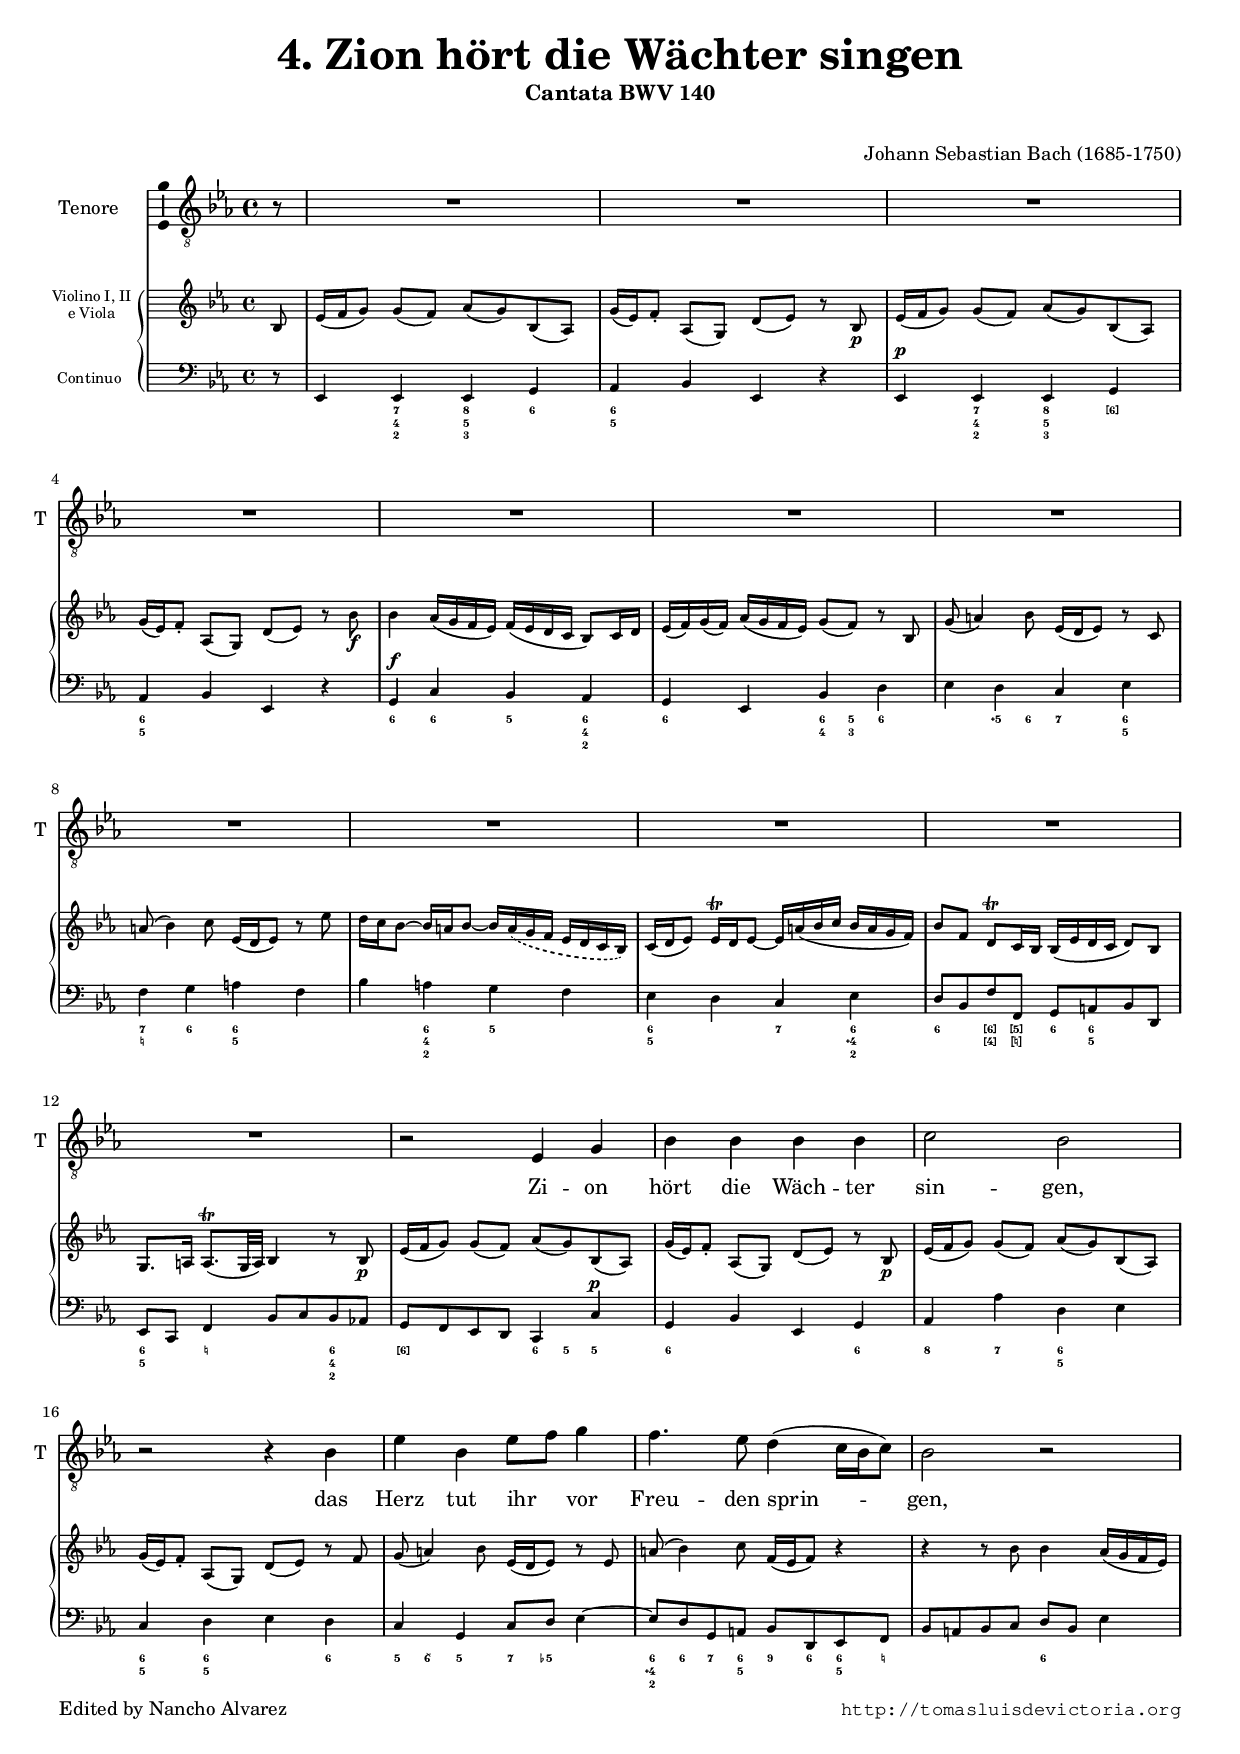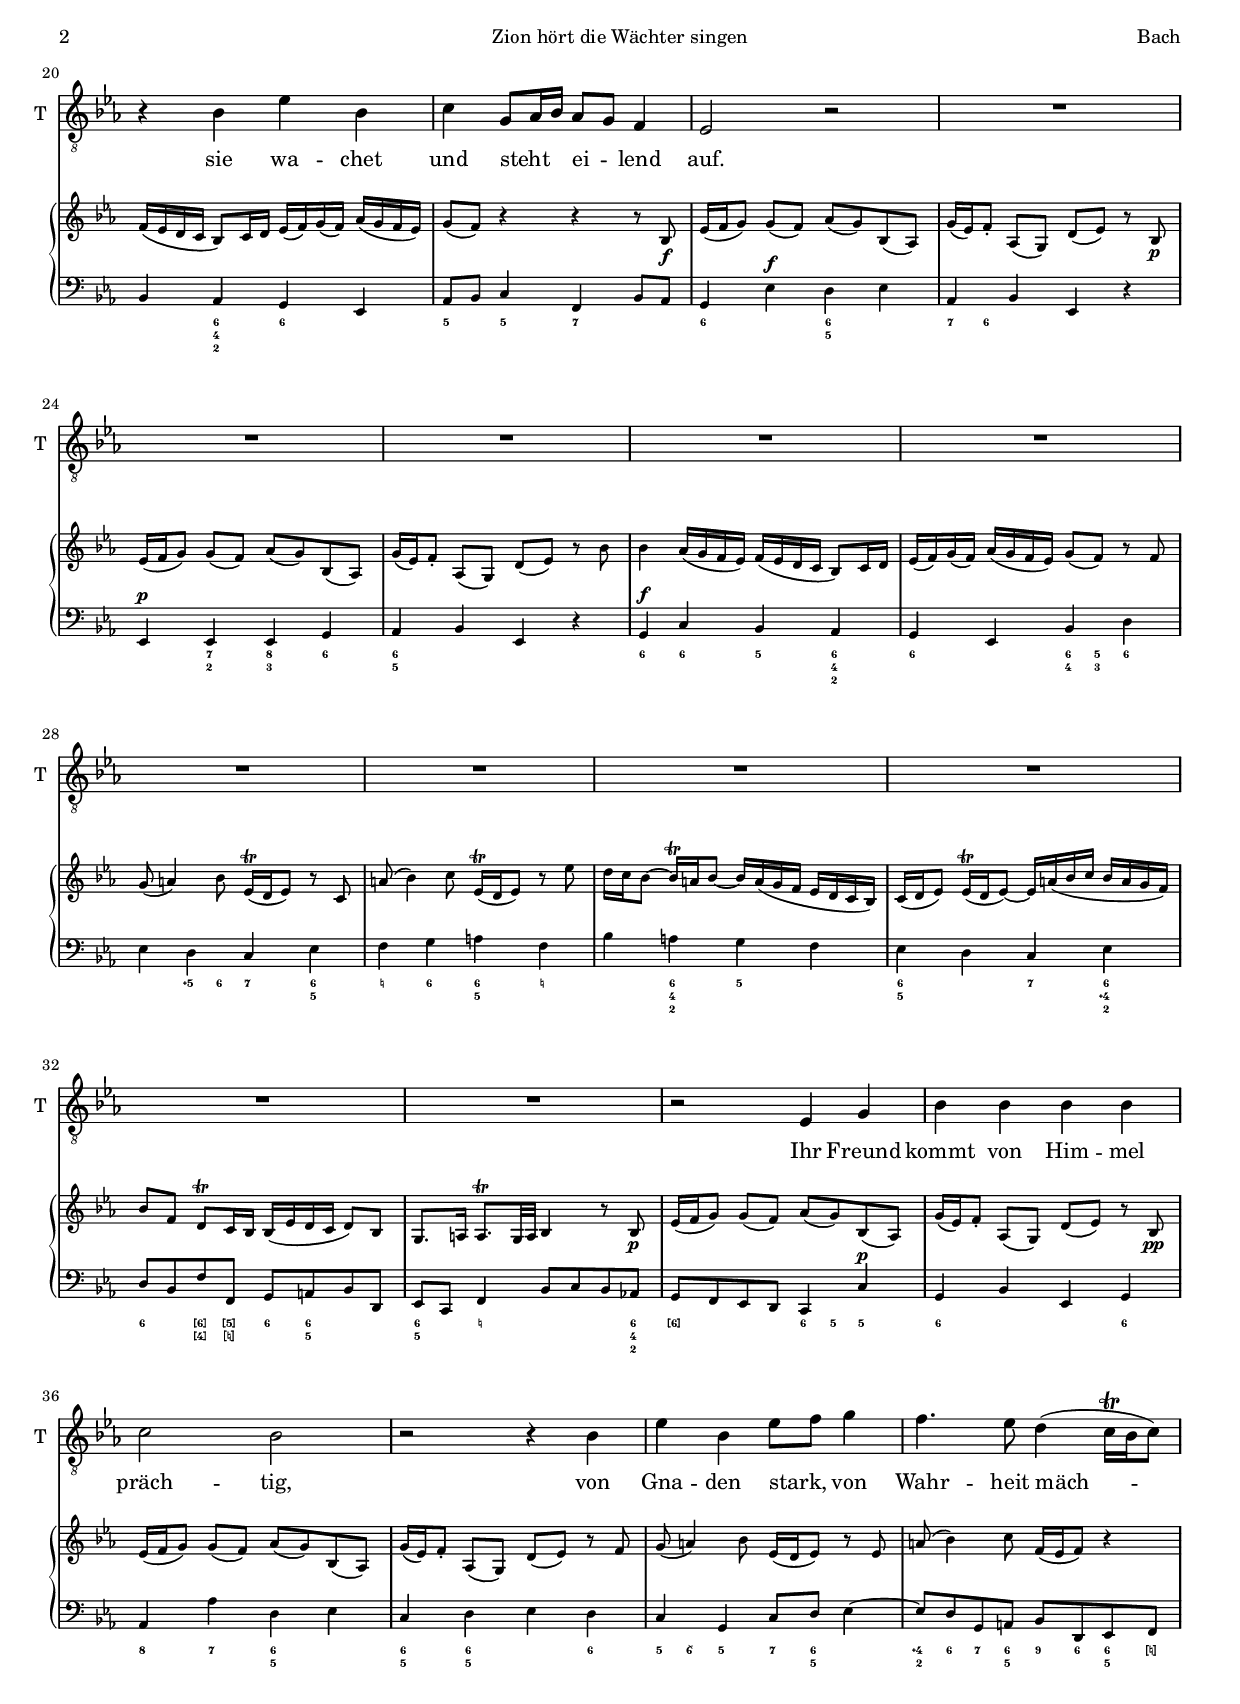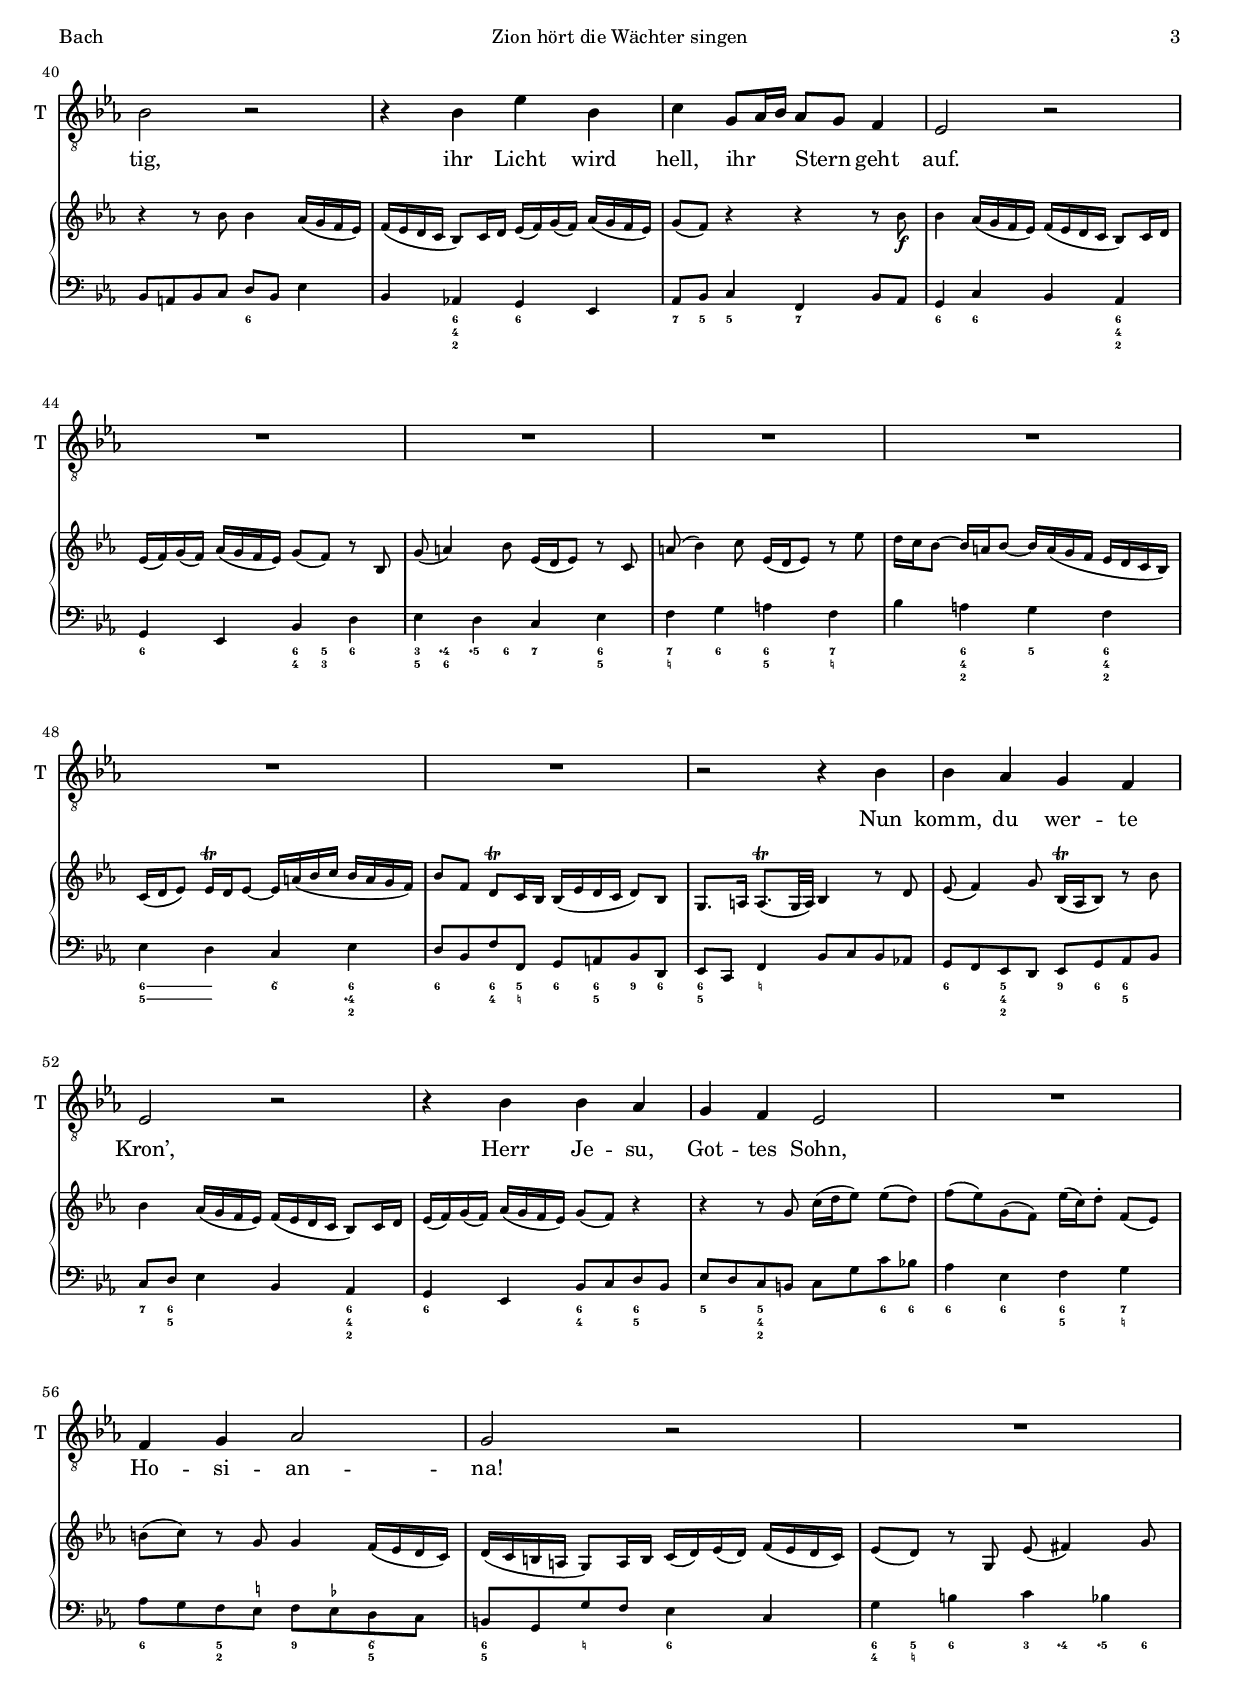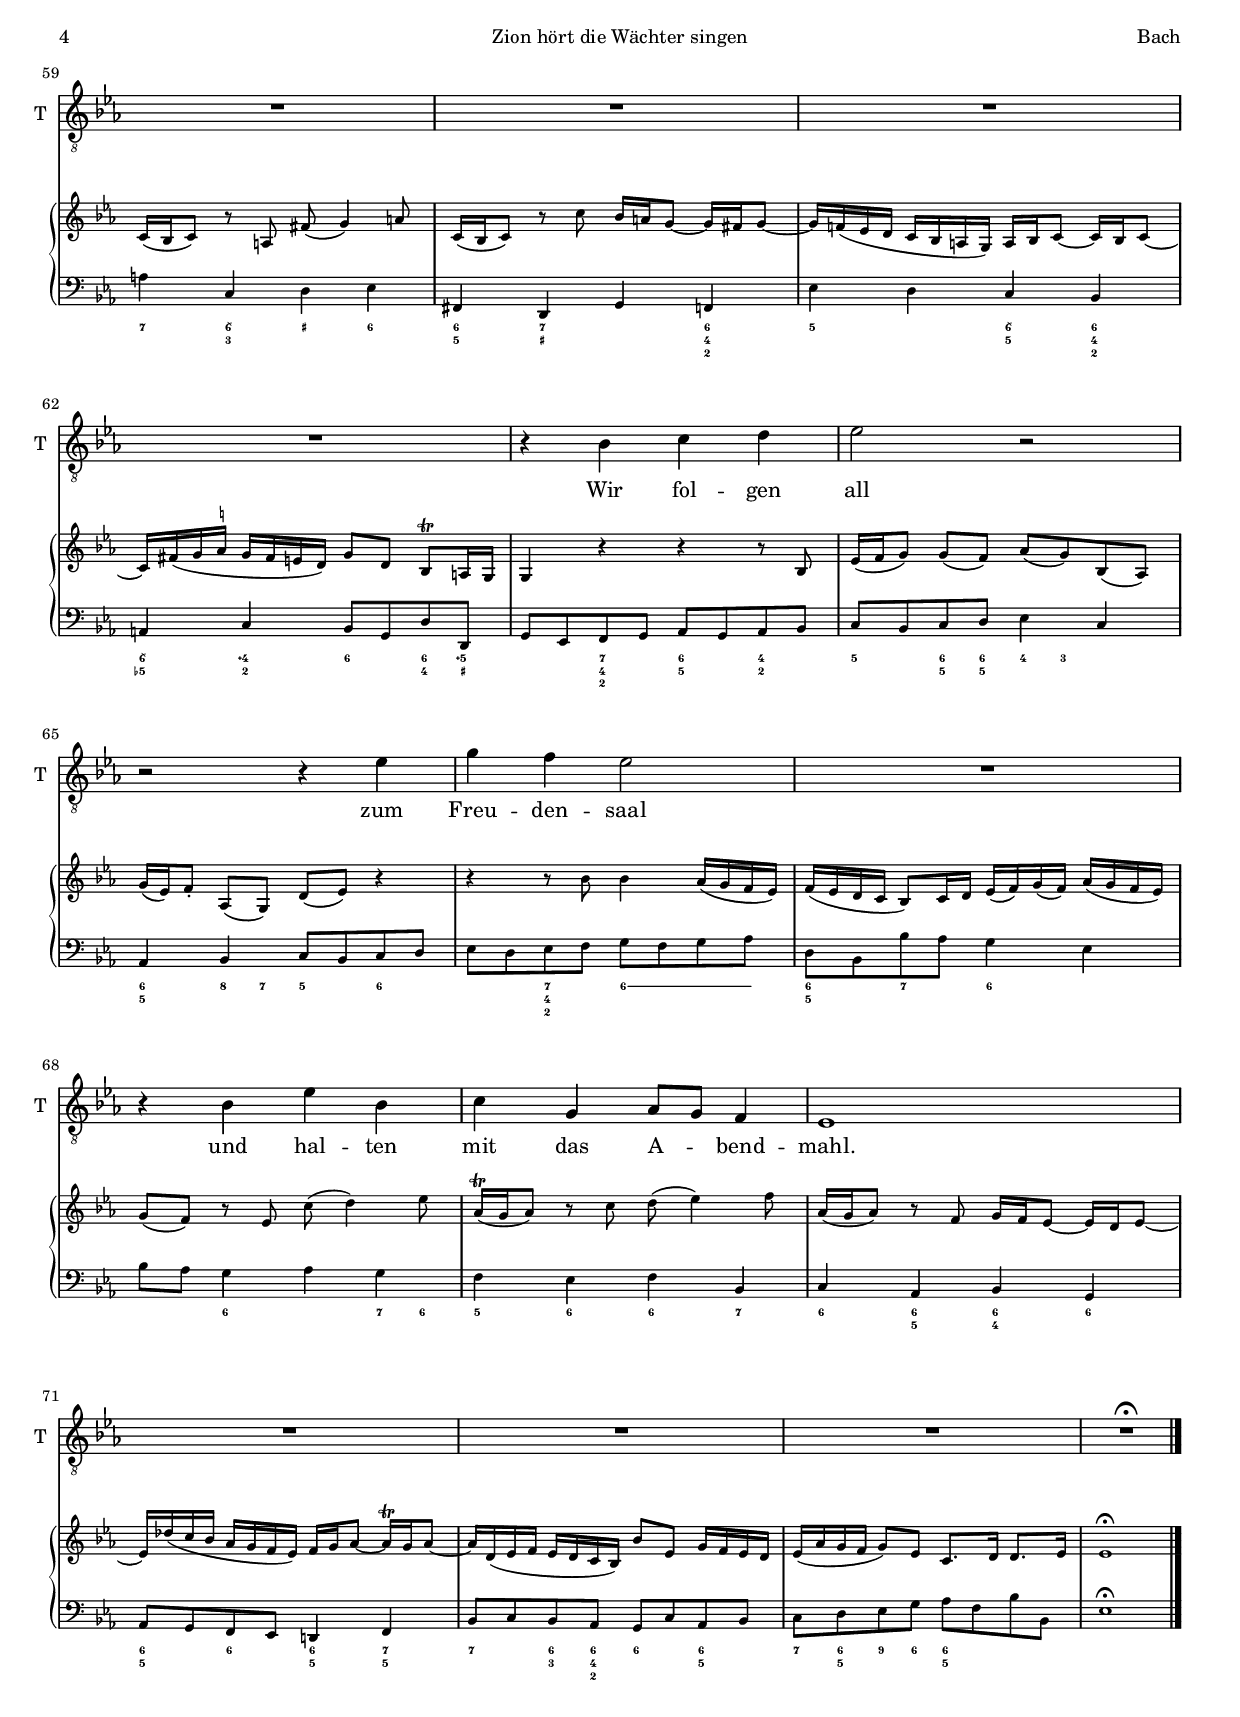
\version "2.18.0"

#(set-default-paper-size "a4")
#(set-global-staff-size 16.6)
#(ly:set-option 'point-and-click #f)

italicas=\override LyricText.font-shape = #'italic
rectas=\override LyricText.font-shape = #'upright
ss=\once \set suggestAccidentals = ##t
mtempo={\tempo 4 = 64 }
pfermata=\markup{"(" \musicglyph #"scripts.ufermata" ")"}
showMultiRests = { \set Staff.keepAliveInterfaces = #'( rhythmic-grob-interface multi-measure-rest-interface lyric-interface stanza-number-interface percent-repeat-interface) }
hideMultiRests = \unset Staff.keepAliveInterfaces
noados=\once \set Staff.aDueText = #""


htitle="Zion hört die Wächter singen"
hcomposer="Bach"

\header {
	title=\markup{\fontsize #3 "4. Zion hört die Wächter singen"}
	subtitle="Cantata BWV 140"
        subsubtitle=\markup{\null \vspace #1 }
        composer="Johann Sebastian Bach (1685-1750)"
       %opus="(-)"
	%poet=\markup{"BWV 245"}
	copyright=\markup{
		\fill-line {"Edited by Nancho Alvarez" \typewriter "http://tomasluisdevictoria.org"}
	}
%	tagline=""
}

global={
  \compressFullBarRests
  \key ees \major \time 4/4 \partial 8 \skip 8
  \skip 1*74 \bar "|."
}

tenor=\relative c{
        \set autoBeaming = ##f
        r8
        R1*12
        r2 ees4 g
        bes4 bes bes bes
        c2 bes
        r2 r4 bes
        ees4 bes ees8[ f] g4
        f4. ees8 d4( c16[ bes c8])
        bes2 r
        r4 bes ees bes
        c g8[ aes16 bes] aes 8[ g] f4
        ees2 r
        R1*11
        r2 ees4 g
        bes bes bes bes
        c2 bes
        r2 r4 bes
        ees bes ees8[ f] g4
        f4. ees8 d4( c16^\trill[ bes c8])
        bes2 r
        r4 bes ees bes
        c g8[ aes16 bes] aes8[ g] f4
        ees2 r
        R1*6
        r2 r4 bes'
        bes aes g f
        ees2 r
        r4 bes' bes aes
        g f ees2
        R1
        f4 g aes2
        g2 r
        R1*5
        r4 bes c d
        ees2 r
        r r4 ees
        g f ees2
        R1
        r4 bes ees bes
        c g aes8[ g] f4
        ees1
        R1*3
        %r1^\fermata
        R1^\fermataMarkup
}

textotenor=\lyricmode{
% verse 2 of the choral "Wachet auf, ruft uns die Stimme"
Zi -- on hört die Wäch -- ter sin -- gen,
das Herz tut ihr vor Freu -- den sprin -- gen,
sie wa -- chet und steht ei -- lend auf.
Ihr Freund kommt von Him -- mel präch -- tig,
von Gna -- den stark, von Wahr -- heit mäch -- tig,
ihr Licht wird hell, ihr Stern geht auf.
Nun komm, du wer -- te Kron’,
Herr Je -- su, Got -- tes Sohn,
Ho -- si -- an -- na!
Wir fol -- gen all
zum Freu -- den -- saal
und hal -- ten mit das A -- bend -- mahl.
}


violinuno = \relative c' {
          %s4*0_\markup{\smaller "Violino piccolo tacet)"}
          bes8
          ees16( f g8) g( f) aes( g) bes,( aes)
          g'16( ees) f8-. aes,( g) d'( ees) r8 bes-\p
          ees16( f g8) g( f) aes( g) bes,( aes)
          g'16( ees) f8-. aes,( g) d'( ees) r8 bes'-\f
          bes4 aes16( g f ees) f( ees d c bes8) c16 d
          ees16( f) g( f) aes( g f ees) g8( f) r8 bes,
          g'8( a4) bes8 ees,16( d ees8) r8 c
          a'( bes4) c8 ees,16( d ees8) r8 ees'
          d16 c bes8 ~ bes16 a bes8 ~ 
          \slurDashed
           bes16 a( g f ees d c bes)
          \slurSolid
          c16( d ees8) ees16^\trill d ees8 ~ ees16 a( bes c bes a g f)
          bes8 f d8^\trill c16 bes bes16( ees d c d8) bes
          g8. a16 a8.(^\trill g32 a) bes4 r8 bes-\p % trino editorial
          ees16( f g8) g( f) aes( g) bes,( aes)
          g'16( ees) f8-. aes,8( g) d'( ees) r8 bes-\p
          ees16( f g8) g( f) aes( g) bes,( aes)
          g'16( ees) f8-. aes,8( g) d'( ees) r8 f
          g8( a4) bes8 ees,16( d ees8) r8 ees
          a8( bes4) c8 f,16( ees f8) r4
          r4 r8 bes bes4 aes16( g f ees)
          f( ees d c bes8) c16 d ees( f) g( f) aes( g f ees)
          g8( f) r4 r r8 bes,-\f
          ees16( f g8) g( f) aes( g) bes,( aes)
          g'16( ees) f8-. aes,( g) d'( ees) r8 bes-\p
          ees16( f g8) g( f) aes( g) bes,( aes)
          g'16( ees) f8-. aes,( g) d'( ees) r8 bes'
          bes4 aes16( g f ees) f( ees d c bes8) c16 d
          ees16( f) g( f) aes( g f ees) g8( f) r8 f
          g8( a4) bes8 ees,16^\trill( d ees8) r8 c
          a'8( bes4) c8 ees,16(^\trill d ees8) r8 ees'
          d16 c bes8 ~ bes16^\trill a bes8 ~ bes16 a( g f ees d c bes)
          c( d ees8) ees16^\trill( d ees8 ) ~ ees16 a( bes c bes a g f)
          bes8 f d^\trill c16 bes bes( ees d c d8) bes
          g8. a16 a8.^\trill g32 a bes4 r8 bes-\p % trino editorial
          ees16( f g8) g( f) aes( g) bes,( aes)
          g'16( ees) f8-. aes,( g) d'( ees) r8 bes-\pp
          ees16( f g8) g( f) aes( g) bes,( aes)
          g'16( ees) f8-. aes,( g) d'( ees) r8 f
          g8( a4) bes8 ees,16( d ees8) r ees
          a8( bes4) c8 f,16( ees f8) r4
          r r8 bes bes4 aes16( g f ees)
          f16( ees d c bes8) c16 d ees16( f) g( f) aes( g f ees)
          g8( f) r4 r r8 bes-\f
          bes4 aes16( g f ees) f( ees d c bes8) c16 d
          ees( f) g( f) aes( g f ees) g8( f) r8 bes,
          g'8( a4) bes8 ees,16( d ees8) r8 c
          a'( bes4) c8 ees,16( d ees8) r8 ees'
          d16 c bes8 ~ bes16 a bes8 ~ bes16 a( g f ees d c bes)
          c( d ees8) ees16^\trill d ees8 ~ ees16 a( bes c bes a g f)
          bes8 f d^\trill c16 bes bes( ees d c d8) bes
          g8. a16 a8.(^\trill g32 a) bes4 r8 d % trino editorial
          ees8( f4) g8 bes,16(^\trill aes bes8) r8 bes'
          bes4 aes16( g f ees) f( ees d c bes8) c16 d
          ees16( f) g( f) aes( g f ees) g8( f) r4
          r4 r8 g c16( d ees8) ees( d)
          f( ees) g,( f) ees'16( c) d8-. f,8( ees)
          b'8( c) r8 g g4 f16( ees d c)
          d( c b a g8) a16 b c( d) ees( d) f( ees d c)
          ees8( d) r8 g, ees'8( fis4) g8
          c,16( bes c8) r8 a fis'8( g4) a8
          c,16( bes c8) r8 c' bes16 a g8 ~ g16 fis g8 ~
          g16 f!16( ees d c bes a g) a16 bes c8 ~ c16 bes c8 ~ % a16( bes c8 ~ c16 bes) c8
          \override AccidentalSuggestion.avoid-slur = #'outside
          c16 fis( g \ss a g fis e d) g8 d bes^\trill a16 g
          g4 r r r8 bes
          ees16( f g8) g( f) aes( g) bes,( aes)
          g'16( ees) f8-. aes,( g) d'( ees) r4
          r4 r8 bes' bes4 aes16( g f ees)
          f( ees d c bes8) c16 d ees( f) g( f) aes( g f ees)
          g8( f) r ees c'8( d4) ees8
          aes,16^\trill( g aes8) r8 c d8( ees4) f8
          aes,16( g aes8) r8 f g16 f ees8 ~ ees16 d ees8 ~
          ees16 des'( c bes aes g f ees) f g aes8 ~ aes16^\trill g aes8 ~
          aes16 d,( ees f ees d c bes) bes'8 ees, g16 f ees d
          ees( aes g f g8) ees c8. d16 d8. ees16
          ees1^\fermata
}


cello=\relative c,{
  r8 
  ees4 ees ees g
  aes bes ees, r
  ees^\p ees ees g
  aes bes ees, r
  g^\f c bes aes
  g ees bes' d
  ees d c ees
  f g a f
  bes a g f
  ees d c ees
  d8 bes f' f, g a bes d, 
  ees c f4 bes8 c bes aes!
  g f ees d c4 c'^\p
  g4 bes ees, g
  aes aes' d, ees
  c d ees d
  c g c8 d ees4 ~
  ees8 d g, a bes d, ees f
  bes a bes c d bes ees4
  bes aes g ees
  aes8 bes c4 f, bes8 aes
  g4 ees'^\f d ees
  aes, bes ees, r
  ees^\p ees ees g
  aes bes ees, r
  g^\f c bes aes
  g ees bes' d
  ees d c ees
  f g a f
  bes a g f
  ees d c ees
  d8 bes f' f, g a bes d,
  ees c f4 bes8 c bes aes! 
  g f ees d c4 c'^\p 
  g4 bes ees, g
  aes aes' d, ees
  c4 d ees d
  c g c8 d ees4 ~ 
  ees8 d g, a bes d, ees f
  bes a bes c d bes ees4
  bes aes! g ees
  aes8 bes c4 f, bes8 aes
  g4 c bes aes
  g ees bes' d
  ees d c ees
  f g a f
  bes a g f
  ees d c ees
  d8 bes f' f, g a bes d,
  ees c f4 bes8 c bes aes!
  g f ees d ees g aes bes
  c d ees4 bes aes
  g ees bes'8 c d bes
  ees8 d c b c g' c bes!
  aes4 ees f g
  aes8 g f \ss e f \ss ees d c
  b8 g g' f ees4 c
  g'4 b c bes
  a c, d ees
  fis, d g f
  ees' d c bes
  a4 c bes8 g d' d,
  g ees f g aes g aes bes
  c bes c d ees4 c
  aes4 bes c8 bes c d
  ees8 d ees f g f g aes
  d, bes bes' aes g4 ees
  bes'8 aes g4 aes g
  f ees f bes,
  c4 aes bes g
  aes8 g f ees d!4 f
  bes8 c bes aes g c aes bes
  c d ees g aes f bes bes,
  ees1^\fermata
}

cifrado=\figuremode{
  \override FiguredBass.BassFigure #'font-size = #-2
  s8
  s4
  <7 4 2>4 <8 5 3> <6>
  <6 5 > s s2
  s4 <7 4 2> <8 5 3> <[6]>
  <6 5>4 s s2
  <6>4 <6> <5> <6 4 2>
  <6>2 <6 4>8 <5 3> <6>4
  s4 <5\+>8 <6> <7>4 <6 5>
  <7 _!> <6> <6 5> s
  s <6 4 2> <5> s
  <6 5>4 s <7> <6 4\+ 2>
  <6>4 <[6] [4]>8 <[5] [_!]> <6> <6 5> s4
  <6 5> <_!> s4 <6 4 2>
  <[6]>2 <6>8 <5> <5>4
  <6> s s <6>
  <8> <7> <6 5> s
  <6 5>4 <6 5> s <6>
  <5>8 <6\\> <5>4 <7>8 <5-> s4
  <6 4\+ 2>8 <6> <7> <6 5> <9> <6> <6 5> <_!>
  s2 <6>4 s
  s <6 4 2> <6> s
  <5> <5> <7> s
  <6> s <6 5> s
  <7>8 <6> s4 s2
  s4 <7 2> <8 3> <6>
  <6 5>4 s s2
  <6>4 <6> <5> <6 4 2>
  <6> s <6 4>8 <5 3> <6>4
  s4 <5\+>8 <6> <7>4 <6 5>
  <_!>4 <6> <6 5> <_!>
  s <6 4 2> <5> s
  <6 5> s <7> <6 4\+ 2>
  <6>4 <[6] [4]>8 <[5] [_!]> <6> <6 5> s4
  <6 5> <_!> s s8 <6 4 2>
  <[6]>2 <6>8 <5> <5>4
  <6>4 s s <6>
  <8> <7> <6 5> s
  <6 5> <6 5> s <6>
  <5>8 <6\\> <5>4 <7>8 <6 5> s4
  <4\+ 2>8 <6> <7> <6 5> <9> <6> <6 5> <[_!]>
  s2 <6>4 s
  s4 <6 4 2> <6> s
  <7>8 <5> <5>4 <7> s
  <6>4 <6> s <6 4 2>
  <6> s <6 4>8 <5 3> <6>4
  <3 5>8 <4\+ 6> <5\+> <6> <7>4 <6 5>
  <7 _!>4 <6> <6 5> <7 _!>
  s4 <6 4 2> <5> <6 4 2>
  \bassFigureExtendersOn
  <6\! 5> <6 5>
  \bassFigureExtendersOff
   <6\\> <6 4\+ 2>
  <6>4 <6 4>8 <5 _!> <6> <6 5> <9> <6>
  <6 5>4 <_!> s2
  <6>4 <5 4 2> <9>8 <6> <6 5>4
  <7>8 <6 5> s4 s <6 4 2>
  <6> s <6 4> <6 5>
  <5> <5 4 2> s <6>8 <6>
  <6>4 <6> <6 5> <7 _!>
  <6> <5 2> <9> <6\\ 5>
  <6 5> <_!> <6> s
  <6 4>8 <5 _!> <6>4 <3>8 <4\+> <5\+> <6>
  <7>4 <6\\ 3> <_+> <6>
  <6 5> <7 _+> s <6 4 2>
  <5> s <6\\ 5> <6 4 2>
  <6\\ 5-> <4\+ 2> <6> <6 4>8 <5\+ _+>
  s4 <7 4 2> <6 5> <4 2>
  <5> <6 5>8 <6 5> <4> <3> s4
  <6 5> <8>8 <7> <5>4 <6>
  s4 <7 4 2>
  \bassFigureExtendersOn
   <6>4. <6>8
  \bassFigureExtendersOff
  <6 5>4 <7> <6> s
  s <6> s <7>8 <6>
  <5>4 <6> <6> <7>
  <6> <6 5> <6 4> <6>
  <6 5>4 <6> <6 5> <7 5>
  <7>4 <6 3>8 <6 4 2> <6>4 <6 5>
  <7>8 <6 5> <9> <6> <6 5>4 s
  s1
}
guia=\relative c''{
  \set autoBeaming = ##t

}




\score {\transpose c' c'{
<<
%{
\new StaffGroup << 
  \set StaffGroup.systemStartDelimiterHierarchy
    = #'(SystemStartBracket a b (SystemStartBrace c d ))

        \new Staff \with{ 
      \remove Ambitus_engraver
      fontSize = #-2
      \override StaffSymbol #'staff-space = #(magstep -2)
      }<<\global
	\new Voice="vi1" {
		\set Staff.instrumentName=\markup{\center-column{"Violino I, II" \raise #1 "e Viola"}}
		\clef "treble"
		\violinuno }
	>> 
>>
%}
\new ChoirStaff<<

        
        \new Staff <<\global
        \new Voice="v3" {
                \set Staff.instrumentName="Tenore "
                \set Staff.shortInstrumentName="T"
                \clef "G_8"
                \tenor }
        \new Lyrics \lyricsto "v3" {\textotenor }
        >>

>>

\new PianoStaff<<
  
          \new Staff \with{ 
      \remove Ambitus_engraver
      fontSize = #-2
      \override StaffSymbol #'staff-space = #(magstep -2)
      }<<\global
	\new Voice="vi1" {
		\set Staff.instrumentName=\markup{\center-column{"Violino I, II" \raise #1 "e Viola"}}
		\clef "treble"
		\violinuno }
	>> 
        \new Staff \with{ 
      \remove Ambitus_engraver
      fontSize = #-2
      \override StaffSymbol #'staff-space = #(magstep -2)
      }<<\global
	\new Voice="cont" {
		\set Staff.instrumentName=\markup{ "Continuo "}
		\clef "bass"
		\cello }
	\new FiguredBass {\cifrado }
	>> 
>>
%{
	\new Staff \with{ 
      \remove Ambitus_engraver
      fontSize = #-3
      \override StaffSymbol #'staff-space = #(magstep -4)
      }<<\global
	\new Voice="v6" {
		\clef "treble"
		\guia }
	>>
%}

>>

	} % transpose

\layout{ 
	\context {\Lyrics 
		\override VerticalAxisGroup.staff-affinity = #UP
		\override VerticalAxisGroup.nonstaff-relatedstaff-spacing =
			#'((basic-distance . 0) (minimum-distance . 0) (padding . 1))
		\override LyricText.font-size = #1.2
		\override LyricHyphen.minimum-distance = #0.5
	}
	\context {\Score 
		tempoHideNote = ##t
		\override BarNumber.padding = #2 
	}
	\context {\Voice 
		%melismaBusyProperties = #'()
		%autoBeaming = ##f
	}

        \context {\ChoirStaff 
                  \override StaffGrouper.staffgroup-staff-spacing =
                        #'((basic-distance . 15) (minimum-distance . 0) (padding . 1))
                  \override StaffGrouper.staff-staff-spacing =
                        #'((basic-distance . 11) (minimum-distance . 0) (padding . 1))
        }

        \context {\StaffGroup
                  \override StaffGrouper.staffgroup-staff-spacing =
                        #'((basic-distance . 15) (minimum-distance . 0) (padding . 1))
                  \override StaffGrouper.staff-staff-spacing =
                        #'((basic-distance . 11) (minimum-distance . 0) (padding . 1))
        }

	\context {\Staff 
                %\RemoveEmptyStaves %notablet
                %\override VerticalAxisGroup.remove-first = ##t
%		\override VerticalAxisGroup.staff-staff-spacing =
%			#'((basic-distance . 10) (minimum-distance . 0) (padding . 1))
		\consists Ambitus_engraver 
		\override LigatureBracket.padding = #1
	}
}

%\midi { \mtempo }

}


\paper{
	evenHeaderMarkup=\markup  \fill-line { \fromproperty #'page:page-number-string \htitle \hcomposer }
	oddHeaderMarkup= \markup  \fill-line { \on-the-fly #not-first-page \hcomposer \on-the-fly #not-first-page \htitle \on-the-fly #not-first-page \fromproperty #'page:page-number-string }
	%system-count=20
	%page-count = 3
	systems-per-page = 5
	ragged-last-bottom = ##f
	indent=1.5\cm
	system-system-spacing =
	#'((basic-distance . 22) (minimum-distance . 0) (padding . 5))
	top-system-spacing = % header
	#'((basic-distance . 12) (minimum-distance . 0) (padding . 0))
	last-bottom-spacing = % footer
	#'((basic-distance . 15) (minimum-distance . 0) (padding . 0))
	markup-system-spacing.padding = #1.5
}
